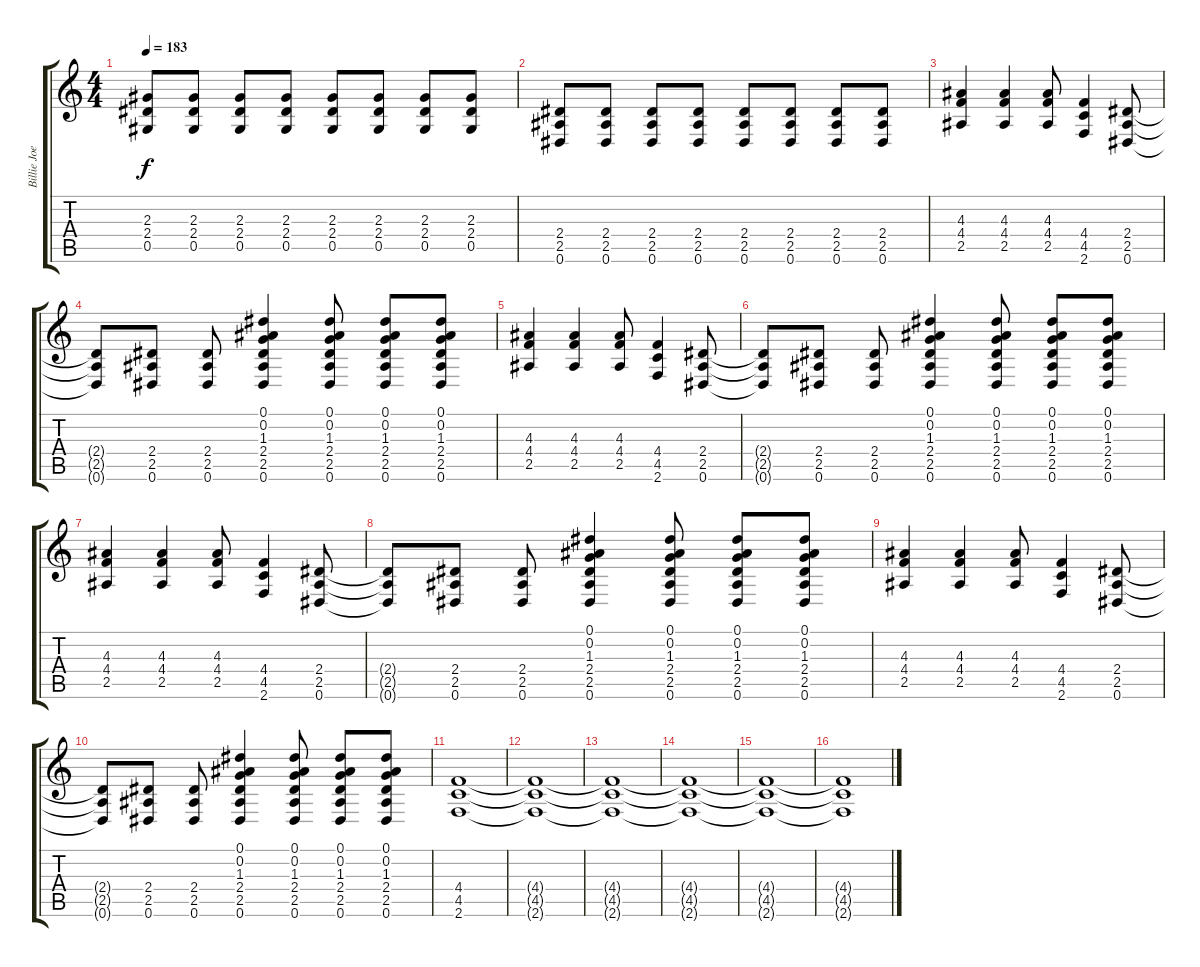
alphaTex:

\track ("Billie Joe Guitar" "Billie Joe") {instrument distortionguitar}
\staff {score tabs}
\tuning (Eb4 Bb3 Gb3 Db3 Ab2 Eb2) {hide}
\ts (4 4)
\tempo 183
\clef g2
\ks c
(2.3 2.4 0.5).8{dy f} (2.3 2.4 0.5).8 (2.3 2.4 0.5).8 (2.3 2.4 0.5).8 (2.3 2.4 0.5).8 (2.3 2.4 0.5).8 (2.3 2.4 0.5).8 (2.3 2.4 0.5).8 |
(2.4 2.5 0.6).8 (2.4 2.5 0.6).8 (2.4 2.5 0.6).8 (2.4 2.5 0.6).8 (2.4 2.5 0.6).8 (2.4 2.5 0.6).8 (2.4 2.5 0.6).8 (2.4 2.5 0.6).8 |
(4.3 4.4 2.5).4 (4.3 4.4 2.5).4 (4.3 4.4 2.5).8 (4.4 4.5 2.6).4 (2.4 2.5 0.6).8 |
(2.4{t} 2.5{t} 0.6{t}).8 (2.4 2.5 0.6).8 (2.4 2.5 0.6).8 (0.1 0.2 1.3 2.4 2.5 0.6).4 (0.1 0.2 1.3 2.4 2.5 0.6).8 (0.1 0.2 1.3 2.4 2.5 0.6).8 (0.1 0.2 1.3 2.4 2.5 0.6).8 |
(4.3 4.4 2.5).4 (4.3 4.4 2.5).4 (4.3 4.4 2.5).8 (4.4 4.5 2.6).4 (2.4 2.5 0.6).8 |
(2.4{t} 2.5{t} 0.6{t}).8 (2.4 2.5 0.6).8 (2.4 2.5 0.6).8 (0.1 0.2 1.3 2.4 2.5 0.6).4 (0.1 0.2 1.3 2.4 2.5 0.6).8 (0.1 0.2 1.3 2.4 2.5 0.6).8 (0.1 0.2 1.3 2.4 2.5 0.6).8 |
(4.3 4.4 2.5).4 (4.3 4.4 2.5).4 (4.3 4.4 2.5).8 (4.4 4.5 2.6).4 (2.4 2.5 0.6).8 |
(2.4{t} 2.5{t} 0.6{t}).8 (2.4 2.5 0.6).8 (2.4 2.5 0.6).8 (0.1 0.2 1.3 2.4 2.5 0.6).4 (0.1 0.2 1.3 2.4 2.5 0.6).8 (0.1 0.2 1.3 2.4 2.5 0.6).8 (0.1 0.2 1.3 2.4 2.5 0.6).8 |
(4.3 4.4 2.5).4 (4.3 4.4 2.5).4 (4.3 4.4 2.5).8 (4.4 4.5 2.6).4 (2.4 2.5 0.6).8 |
(2.4{t} 2.5{t} 0.6{t}).8 (2.4 2.5 0.6).8 (2.4 2.5 0.6).8 (0.1 0.2 1.3 2.4 2.5 0.6).4 (0.1 0.2 1.3 2.4 2.5 0.6).8 (0.1 0.2 1.3 2.4 2.5 0.6).8 (0.1 0.2 1.3 2.4 2.5 0.6).8 |
(4.4 4.5 2.6).1 |
(4.4{t} 4.5{t} 2.6{t}).1 |
(4.4{t} 4.5{t} 2.6{t}).1 |
(4.4{t} 4.5{t} 2.6{t}).1 |
(4.4{t} 4.5{t} 2.6{t}).1 |
(4.4{t} 4.5{t} 2.6{t}).1
